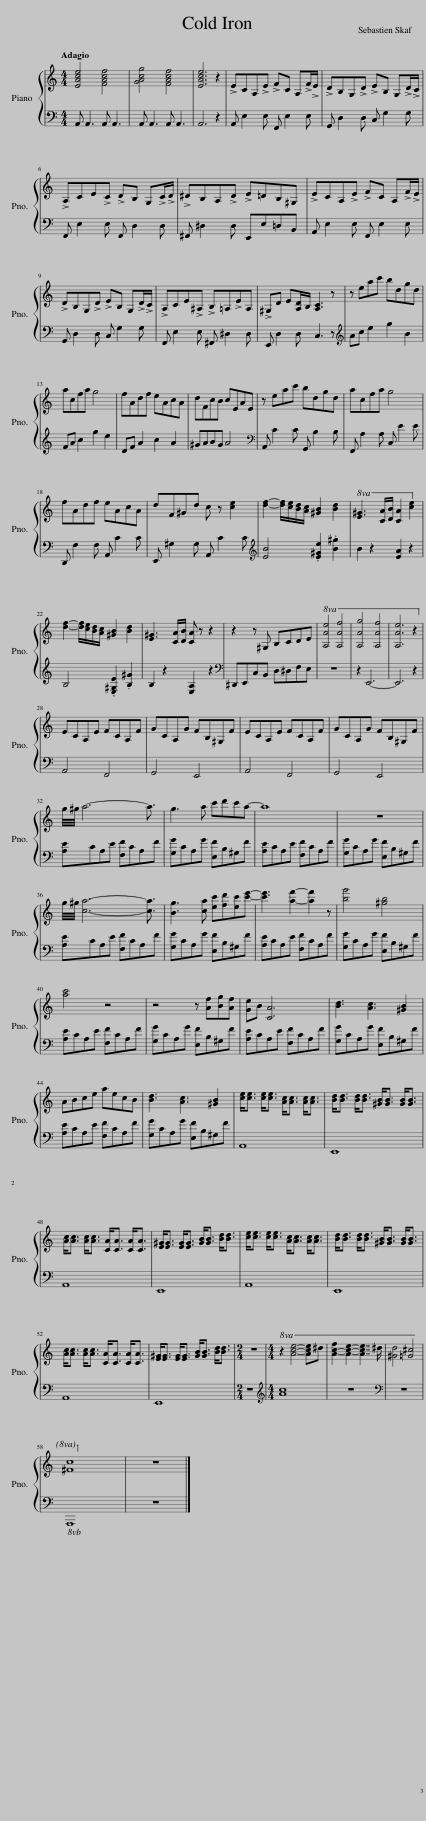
X:1
%%score { 1 | 2 }
L:1/8
Q:1/4=80
M:4/4
I:linebreak $
K:C
V:1 treble
V:2 bass
V:1
 [EAce]4 [FAcf]4 | [GAcg]4 [FAcf]4 | [EAce]6 z2 | !>!ECA,!>!E !>!FC A,!>!F/!>!E/ | !>!DB,G,!>!D !>!EB, G,!>!D/!>!C/ |$ %5
 !>!A,CE!>!C !>!DB, G,!>!C/!>!D/ | !>!^DB,A,!>!D !>!E=DB,^G, | !>!ECA,!>!E !>!FC A,!>!F/!>!E/ |$ !>!DB,G,!>!D !>!EB, G,!>!D/!>!C/ | !>!A,CE!>!^A, !>!B,=A,!>!EA, | %10
 !>!^G,D E[A,D]/B,/ [A,C]3 z | z eac' bdgd |$ acfa g4 | fAdf eAcA | dFcB cEAE | %15
 z eac' bdgd | acfa g4 |$ fAdf eAcA | dF^Gd c z [ce]2 | [df]2- [df]/[ce]/[Bd]/[Ac]/ [^GB]2 [Bd]2 | %20
!8va(! [e^g]3 [ca]/[db]/ [ca]2!8va)! [ce]2 |$ [df]2- [df]/[ce]/[Bd]/[Ac]/ [^GB]2 [Bd]2 | [E^G]3 [CA]/[DB]/ [CA] z z2 | z2 z ^G, B,CDE |!8va(! [Aae']4 [Aaf']4 | %25
 [Aag']4 [Aaf']4 | [Aae']6!8va)! z2 |$ ECA,E FCA,F | GCA,G FB,^G,F | ECA,E FCA,F | %30
 GCA,G FB,^G,F |$ g/4^g/4 a6- a3/2 | g3 a c'd'c'a- | a8 | z8 |$ %35
 g/4^g/4 [ca]6- [ca]3/2 | [Bg]3 [ca] [ec'][fd'][ec'][c'e']- | [c'e']3 [af']2- [af']2 z | [bg']4 [^gb]4 |$ [ac']4 z4 | %40
 z4 z [Af][Bg][Af] | [Ge]B [CA]6 | [Bd]3 [Ac]3 [^GB]2 |$ ABce aecB | [Bd]3 [Ac]3 [^GB]2 | %45
 [ce]<[ce] [ce]<[ce] [Ac]<[Ac] [Ac]<[Ac] | [Bd]<[Bd] [Bd]<[Bd] [^GB]<[GB] [GB]<[GB] |$ [Ac]<[Ac] [Ac]<[Ac] [CA]<[CA] [CA]<[CA] | [E^G]<[EG] [EG]<[EG] [GB]<[GB] [Bd]<[Bd] | [ce]<[ce] [ce]<[ce] [Ac]<[Ac] [Ac]<[Ac] | %50
 [Bd]<[Bd] [Bd]<[Bd] [^GB]<[GB] [GB]<[GB] |$ [Ac]<[Ac] [Ac]<[Ac] [CA]<[CA] [CA]<[CA] | [E^G]<[EG] [EG]<[EG] [GB]<[GB] [Bd]<[Bd] |[M:2/4] z4 |[M:4/4]!8va(! z2 [ac'e']4- [ac'e']^d' | %55
 [a-c'-f']2 [ac'e']2- [ac'e']7/2 ^d'/ | [^gd']4 [=g^c']4 |$ [^fc']8!8va)! | z8 |] %59
V:2
 A,, A,,3 A,, A,,3 | A,, A,,3 A,, A,,3 | A,,6 z2 | A,, E,2 E, F,, E,2 E, | G,, D,2 D, C, G,2 G, |$ %5
 F,, E,2 E, F,, D,2 D, | ^F,, ^D,2 D, E,,E,=D,B,, | A,, E,2 E, F,, E,2 E, |$ G,, D,2 D, C, G,2 G, | F,, E,2 E, ^F,, ^D,2 D, | %10
 E,, D,2 D, C,3 z |[K:treble] Ac e2 g2 B2 |$ FA c2 g2 e2 | DF A2 c2 A2 | ^GABG A4 | %15
[K:bass] A,, C2 C G,, B,2 B, | F,, A,2 A, C, E2 E |$ D,, F,2 F, A,, C2 C | E,, ^G,2 G, A,, C2 C |[K:treble] [EB]4 .[E^Ge]2 .[B^g]2 | %20
 B2 z2 [EA]2 z2 |$ B,4 .[E,^G,E]2 .[B,^G]2 | B,2 z2 [E,A,]2 z2 |[K:bass] ^D,,E,,C,B,, D,^D,F,E, | z8 | %25
 z2 E,,6- | E,,6 z2 |$ A,,4 F,,4 | G,,4 E,,4 | A,,4 F,,4 | %30
 G,,4 E,,4 |$ [A,E]CA,E [F,F]CA,F | [G,G]CA,G [E,F]B,^G,F | [A,E]CA,E [F,F]CA,F | [G,G]CA,G [E,F]B,^G,F |$ %35
 [A,E]CA,E [F,F]CA,F | [G,G]CA,G [E,F]B,^G,F | [A,E]CA,E [F,F]CA,F | [G,G]CA,G [E,F]B,^G,F |$ [A,E]CA,E [F,F]CA,F | %40
 [G,G]CA,G [E,F]B,^G,F | [A,E]CA,E [F,F]CA,F | [G,G]CA,G [E,F]B,^G,F |$ [A,E]CA,E [F,F]CA,F | [G,G]CA,G [E,F]B,^G,F | %45
 A,,8 | E,,8 |$ A,,8 | E,,8 | A,,8 | %50
 E,,8 |$ A,,8 | E,,8 |[M:2/4] z4 |[M:4/4][K:treble] [Ac]8 | %55
 z8 |[K:bass] z8 |$!8vb(! A,,,,8!8vb)! | z8 |] %59
